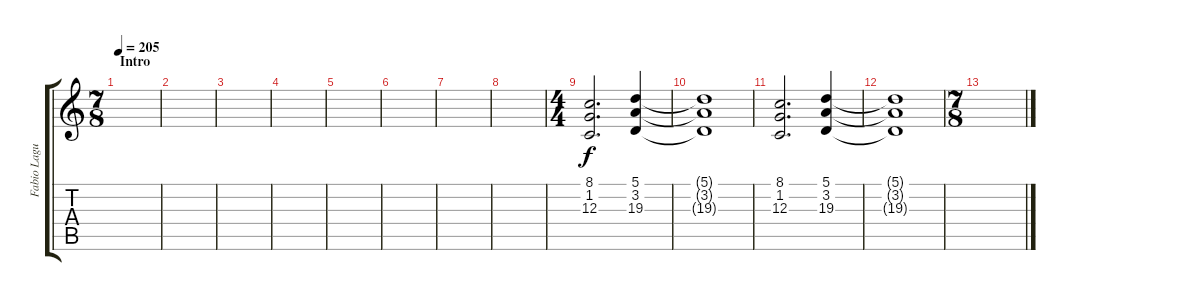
\track ("Fabio Laguna" "Fabio Lagu") {instrument stringensemble1}
\staff {score tabs}
\tuning (E4 B3 G3 D3 A2 E2) {hide}
\ts (7 8)
\section ("" "Intro")
\tempo 205
\clef g2
\ks c
|
|
|
|
|
|
|
|
\ts (4 4)
(8.1 1.2 12.3).2{d} (5.1 3.2 19.3).4 |
(5.1{t} 3.2{t} 19.3{t}).1 |
(8.1 1.2 12.3).2{d} (5.1 3.2 19.3).4 |
(5.1{t} 3.2{t} 19.3{t}).1 |
\ts (7 8)
